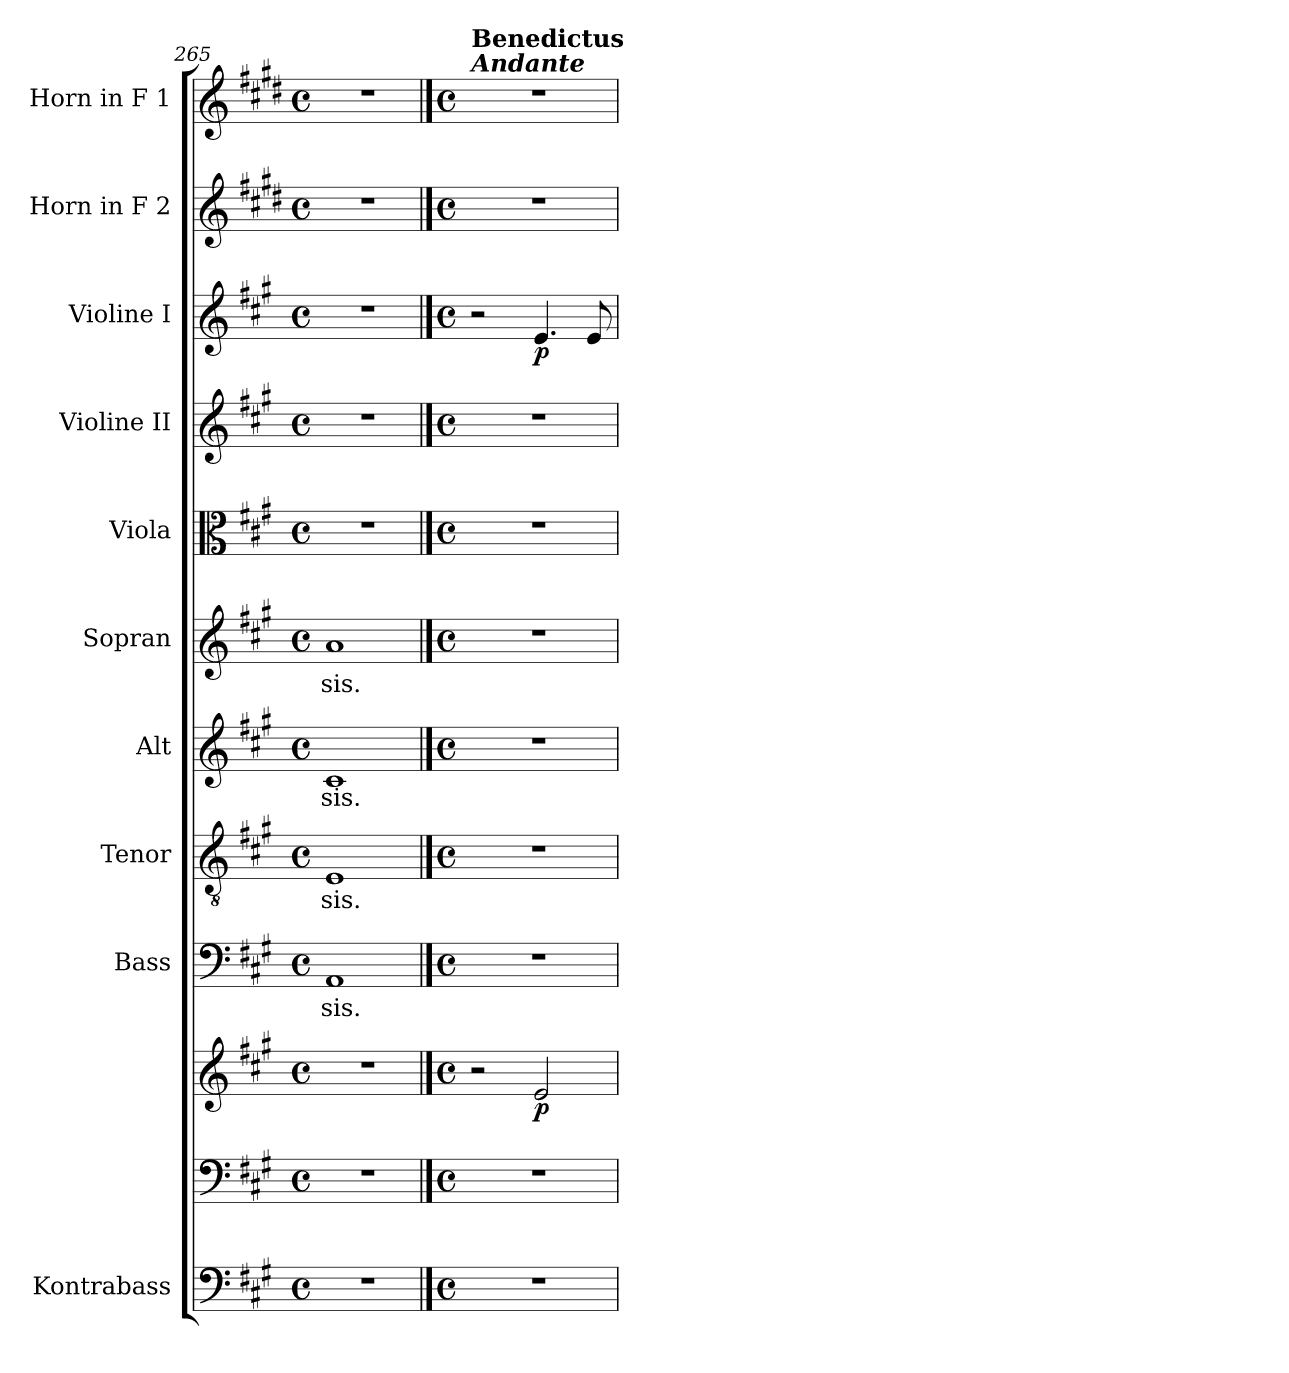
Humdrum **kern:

**kern	**kern	**kern	**dynam	**kern	**text	**kern	**text	**kern	**text	**kern	**text	**kern	**kern	**kern	**dynam	**kern	**kern
*part11	*part10	*part10	*part10	*part9	*part9	*part8	*part8	*part7	*part7	*part6	*part6	*part5	*part4	*part3	*part3	*part2	*part1
*staff12	*staff11	*staff10	*staff10/11	*staff9	*staff9	*staff8	*staff8	*staff7	*staff7	*staff6	*staff6	*staff5	*staff4	*staff3	*staff3	*staff2	*staff1
*I"Kontrabass	*	*	*	*I"Bass	*	*I"Tenor	*	*I"Alt	*	*I"Sopran	*	*I"Viola	*I"Violine II	*I"Violine I	*	*I"Horn in F 2	*I"Horn in F 1
*I'Kb.	*	*	*	*I'B.	*	*I'T.	*	*I'A.	*	*I'S.	*	*I'Vla.	*I'Vl. II	*I'Vl. I	*	*	*
*clefF4	*clefF4	*clefG2	*	*clefF4	*	*clefGv2	*	*clefG2	*	*clefG2	*	*clefC3	*clefG2	*clefG2	*	*clefG2	*clefG2
*ITrd7c12	*	*	*	*	*	*	*	*	*	*	*	*	*	*	*	*ITrd4c7	*ITrd4c7
*k[f#c#g#]	*k[f#c#g#]	*k[f#c#g#]	*	*k[f#c#g#]	*	*k[f#c#g#]	*	*k[f#c#g#]	*	*k[f#c#g#]	*	*k[f#c#g#]	*k[f#c#g#]	*k[f#c#g#]	*	*k[f#c#g#]	*k[f#c#g#]
*A:	*A:	*A:	*	*A:	*	*A:	*	*A:	*	*A:	*	*A:	*A:	*A:	*	*A:	*A:
*M4/4	*M4/4	*M4/4	*	*M4/4	*	*M4/4	*	*M4/4	*	*M4/4	*	*M4/4	*M4/4	*M4/4	*	*M4/4	*M4/4
*met(c)	*met(c)	*met(c)	*	*met(c)	*	*met(c)	*	*met(c)	*	*met(c)	*	*met(c)	*met(c)	*met(c)	*	*met(c)	*met(c)
=265	=265	=265	=265	=265	=265	=265	=265	=265	=265	=265	=265	=265	=265	=265	=265	=265	=265
!	!	!	!	!	!LO:LY:b	!	!LO:LY:b	!	!LO:LY:b	!	!LO:LY:b	!	!	!	!	!	!
1r	1r	1r	.	1AA	-sis.	1E	-sis.	1c#	-sis.	1a	-sis.	1r	1r	1r	.	1r	1r
!!LO:PB:g=z
==266	==266	==266	==266	==266	==266	==266	==266	==266	==266	==266	==266	==266	==266	==266	==266	==266	==266
*M4/4	*M4/4	*M4/4	*	*M4/4	*	*M4/4	*	*M4/4	*	*M4/4	*	*M4/4	*M4/4	*M4/4	*	*M4/4	*M4/4
*met(c)	*met(c)	*met(c)	*	*met(c)	*	*met(c)	*	*met(c)	*	*met(c)	*	*met(c)	*met(c)	*met(c)	*	*met(c)	*met(c)
!	!	!	!	!	!	!	!	!	!	!	!	!	!	!	!	!	!LO:TX:a:Bi:t=Andante
!	!	!	!	!	!	!	!	!	!	!	!	!	!	!	!	!	!LO:TX:a:B:t=Benedictus
1r	1r	2r	.	1r	.	1r	.	1r	.	1r	.	1r	1r	2r	.	1r	1r
!	!	!	!LO:DY:b	!	!	!	!	!	!	!	!	!	!	!	!LO:DY:b	!	!
.	.	2e/	p	.	.	.	.	.	.	.	.	.	.	4.e/	p	.	.
.	.	.	.	.	.	.	.	.	.	.	.	.	.	8e/	.	.	.
=	=	=	=	=	=	=	=	=	=	=	=	=	=	=	=	=	=
*-	*-	*-	*-	*-	*-	*-	*-	*-	*-	*-	*-	*-	*-	*-	*-	*-	*-
